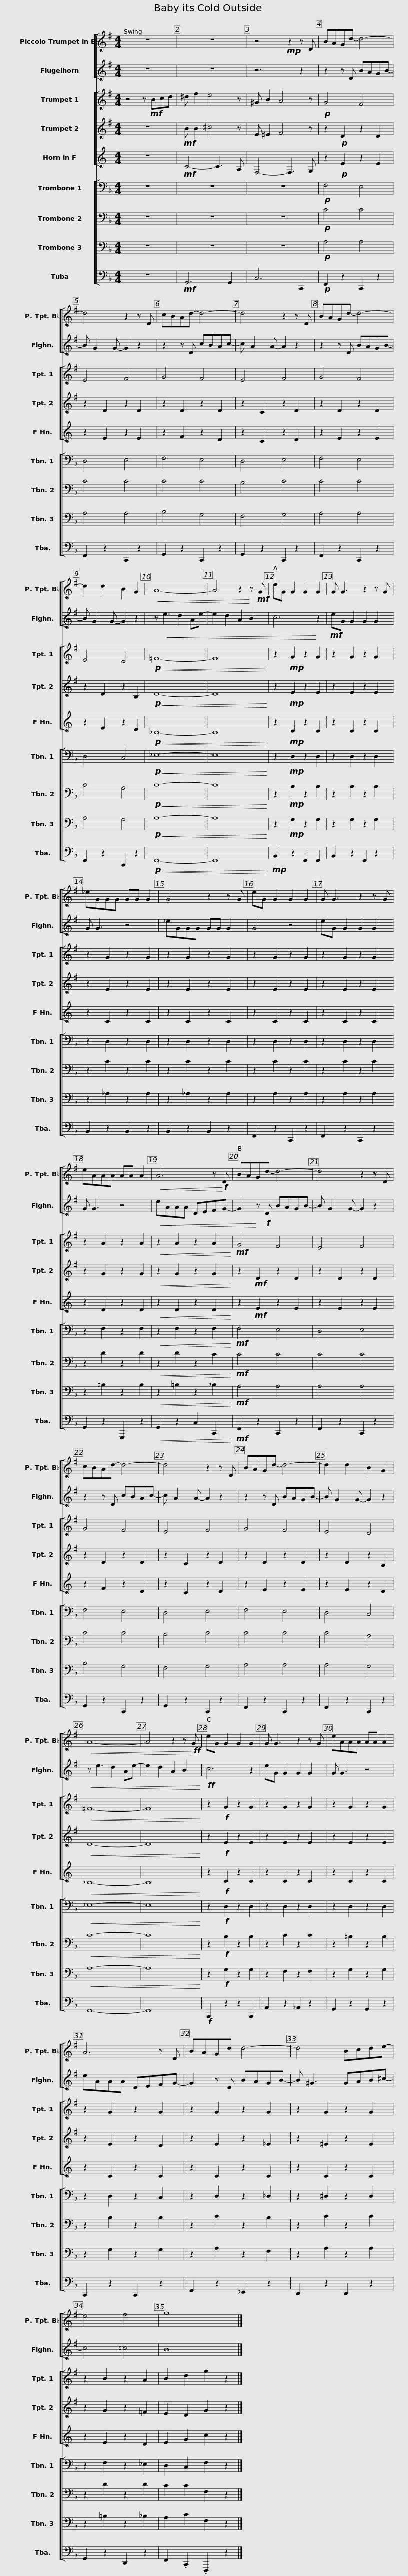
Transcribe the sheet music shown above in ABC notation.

X:1
%%score [ 1 2 ] [ 3 4 5 ] [ 6 7 8 9 ]
L:1/8
M:4/4
I:linebreak $
K:F
V:1 treble transpose=10
V:2 treble transpose=-2
V:3 treble transpose=-2
V:4 treble transpose=-2
V:5 treble transpose=-7
V:6 bass
V:7 bass
V:8 bass
V:9 bass
V:1
[K:G] z8 | z8 | z4!mp! z2 z D | BAGd- d4- | d4 z2 z D | %5
 cBAd- d4- | d4 z2 z D | BAGd- d4- | d2 d2 B2 G2 |$!<(! A8- | %10
 A4 z2!<)! z!mf! G | eG G2 G2 G2 | G G3 z2 z G | _eGGG GG G2 | G4 z2 z G | %15
 eG G2 G2 G2 | G G3 z2 z G | eAAA AA A2 |!<(! A6 z!<)!!f! D | BAGd- d4- |$ %20
 d4 z2 z D | cBAd- d4- | d4 z2 z D | BAGd- d4- | d2 d2 B2 G2 | %25
!<(! A8- | A4 z2 z!<)!!ff! G | eG G2 G2 G2 | G G3 z2 z G | eAAA AA A2 |$ %30
 A6 z D | BAGd d4- | d4 Bcde- | e4 f4 | g8 |] %35
V:2
[K:G] z8 | z8 | z6 z2 | z2 z D BAGB- | B G2 G- G2 z2 | %5
 z2 z D cBAc- | c A2 A- A2 z2 | z2 z D BAGB- | B G2 G- G2 z2 |$ z!<(! e3 d2 Ae- | %10
 e2 d2 A2 B2 | c6!<)! z2 |!mf! eG G2 G2 G2 | G G3 z4 | _eGGG GG G2 | %15
 G4 z4 | eG G2 G2 G2 | G G3 z4 |!<(! eAAA DEFG- | G2!<)! z!f! D BAGB- |$ %20
 B G2 G- G2 z2 | z2 z D cBAc- | c A2 A- A2 z2 | z2 z D BAGB- | B G2 G- G2 z2 | %25
!<(! z e3 d2 Ae- | e2 d2 A2 B2!<)! |!ff! c6 z2 | eG G2 G2 G2 | G G3 z4 |$ %30
 eAAA DEFG- | G2 z D BAGB- | B ^G3 GAB^c- | c4 =c4 | B8 |] %35
V:3
[K:G] z4 z!mf! Bcd | ^d f2 e4 z | ^G B2 A4 z |!p! G4 F4 | E4 F4 | %5
 G4 F4 | E4 F4 | G4 F4 | E4 D4 |$!p!!<(! =F8- | %10
 F8!<)! | z2!mp! G2 z2 G2 | z2 G2 z2 G2 | z2 G2 z2 G2 | z2 G2 z2 G2 | %15
 z2 G2 z2 G2 | z2 G2 z2 G2 | z2 A2 z2 A2 |!<(! z2 A2 z2 A2!<)! |!mf! G4 F4 |$ %20
 E4 F4 | G4 F4 | E4 F4 | G4 F4 | E4 D4 | %25
!<(! =F8- | F8!<)! | z2!f! G2 z2 G2 | z2 G2 z2 G2 | z2 G2 z2 G2 |$ %30
 z2 G2 z2 G2 | z2 G2 z2 G2 | z2 G2 z2 G2 | z2 B2 z2 A2 | B2 d2 g2 z2 |] %35
V:4
[K:G] z8 |!mf! B B2 ^c4 z | E ^E2 F4 z | z2!p! D2 z2 D2 | z2 D2 z2 D2 | %5
 z2 D2 z2 D2 | z2 C2 z2 D2 | z2 D2 z2 D2 | z2 D2 z2 B,2 |$!p!!<(! D8- | %10
 D8!<)! | z2!mp! E2 z2 E2 | z2 E2 z2 E2 | z2 E2 z2 E2 | z2 E2 z2 E2 | %15
 z2 E2 z2 E2 | z2 E2 z2 E2 | z2 G2 z2 G2 |!<(! z2 G2 z2 G2!<)! | z2!mf! D2 z2 D2 |$ %20
 z2 D2 z2 D2 | z2 D2 z2 D2 | z2 C2 z2 D2 | z2 D2 z2 D2 | z2 D2 z2 B,2 | %25
!<(! D8- | D8!<)! | z2!f! E2 z2 E2 | z2 E2 z2 E2 | z2 E2 z2 E2 |$ %30
 z2 E2 z2 D2 | z2 E2 z2 _E2 | z2 ^E2 z2 E2 | z2 G2 z2 =F2 | E2 D2 G2 z2 |] %35
V:5
[K:C] z8 |!mf! C4- C3 A, | F,4- F,3 G, | z2!p! E2 z2 E2 | z2 E2 z2 E2 | %5
 z2 F2 z2 D2 | z2 C2 z2 D2 | z2 E2 z2 E2 | z2 E2 z2 D2 |$!p!!<(! _B,8- | %10
 B,8!<)! | z2!mp! C2 z2 C2 | z2 C2 z2 C2 | z2 C2 z2 C2 | z2 C2 z2 C2 | %15
 z2 C2 z2 C2 | z2 C2 z2 C2 | z2 D2 z2 D2 |!<(! z2 D2 z2 D2!<)! | z2!mf! E2 z2 E2 |$ %20
 z2 E2 z2 E2 | z2 F2 z2 D2 | z2 C2 z2 D2 | z2 E2 z2 E2 | z2 E2 z2 D2 | %25
!<(! _B,8- | B,8!<)! | z2!f! C2 z2 C2 | z2 C2 z2 C2 | z2 C2 z2 C2 |$ %30
 z2 C2 z2 C2 | z2 C2 z2 C2 | z2 C2 z2 C2 | z2 E2 z2 D2 | E2 G2 c2 z2 |] %35
V:6
 z8 | z8 | z8 |!p! F,4 E,4 | D,4 E,4 | %5
 F,4 E,4 | D,4 E,4 | F,4 E,4 | D,4 C,4 |$!p!!<(! _E,8- | %10
 E,8!<)! | z2!mp! D,2 z2 D,2 | z2 D,2 z2 D,2 | z2 D,2 z2 D,2 | z2 D,2 z2 D,2 | %15
 z2 D,2 z2 D,2 | z2 D,2 z2 D,2 | z2 F,2 z2 F,2 |!<(! z2 F,2 z2 F,2!<)! |!mf! F,4 E,4 |$ %20
 D,4 E,4 | F,4 E,4 | D,4 E,4 | F,4 E,4 | D,4 C,4 | %25
!<(! _E,8- | E,8!<)! | z2!f! D,2 z2 D,2 | z2 D,2 z2 D,2 | z2 D,2 z2 D,2 |$ %30
 z2 D,2 z2 C,2 | z2 D,2 z2 _D,2 | z2 ^D,2 z2 D,2 | z2 F,2 z2 _E,2 | D,2 C,2 F,2 z2 |] %35
V:7
 z8 | z8 | z8 |!p! C4 C4 | C4 C4 | %5
 C4 C4 | B,4 C4 | C4 C4 | C4 A,4 |$!p!!<(! C8- | %10
 C8!<)! | z2!mp! B,2 z2 B,2 | z2 B,2 z2 B,2 | z2 C2 z2 C2 | z2 C2 z2 C2 | %15
 z2 C2 z2 C2 | z2 C2 z2 C2 | z2 D2 z2 D2 |!<(! z2 D2 z2 C2!<)! |!mf! C4 C4 |$ %20
 C4 C4 | C4 C4 | B,4 C4 | C4 C4 | C4 A,4 | %25
!<(! C8- | C8!<)! | z2!f! B,2 z2 B,2 | z2 C2 z2 C2 | z2 =B,2 z2 B,2 |$ %30
 z2 B,2 z2 B,2 | z2 C2 z2 B,2 | z2 C2 z2 C2 | z2 D2 z2 D2 | C2 C2 F,2 z2 |] %35
V:8
 z8 | z8 | z8 |!p! A,4 A,4 | A,4 A,4 | %5
 B,4 G,4 | F,4 G,4 | A,4 A,4 | A,4 G,4 |$!p!!<(! A,8- | %10
 A,8!<)! | z2!mp! G,2 z2 G,2 | z2 G,2 z2 G,2 | z2 _A,2 z2 A,2 | z2 _A,2 z2 A,2 | %15
 z2 A,2 z2 A,2 | z2 A,2 z2 A,2 | z2 =B,2 z2 B,2 |!<(! z2 =B,2 z2 _B,2!<)! |!mf! A,4 A,4 |$ %20
 A,4 A,4 | B,4 G,4 | F,4 G,4 | A,4 A,4 | A,4 G,4 | %25
!<(! A,8- | A,8!<)! | z2!f! G,2 z2 G,2 | z2 F,2 z2 F,2 | z2 G,2 z2 G,2 |$ %30
 z2 G,2 z2 G,2 | z2 A,2 z2 F,2 | z2 A,2 z2 A,2 | z2 =B,2 z2 _B,2 | A,2 C2 F,2 z2 |] %35
V:9
 z8 |!mf! G,,6 G,,2 | C,6 C,,2 |!p! F,,2 z2 C,,2 z2 | F,,2 z2 C,,2 z2 | %5
 G,,2 z2 C,,2 z2 | G,,2 z2 C,,2 z2 | F,,2 z2 C,,2 z2 | F,,2 z2 C,,2 z2 |$!p!!<(! F,,8- | %10
 F,,8!<)! |!mp! B,,2 z2 F,,2 F,,2 | B,,2 z2 F,,2 z2 | B,,2 z2 B,,2 z2 | B,,2 z2 B,,2 z2 | %15
 F,,2 z2 C,,2 z2 | F,,2 z2 C,,2 z2 | G,,2 z2 G,,,2 z2 |!<(! G,,2 z2 C,2 C,,2!<)! |!mf! F,,2 z2 C,,2 z2 |$ %20
 F,,2 z2 C,,2 z2 | G,,2 z2 C,,2 z2 | G,,2 z2 C,,2 z2 | F,,2 z2 C,,2 z2 | F,,2 z2 C,,2 z2 | %25
 F,,8- | F,,8 |!f! B,,,2 z2 z2 B,,,2 | A,,2 z2 _A,,2 z2 | G,,2 z2 G,,2 z2 |$ %30
 C,,2 z2 C,,2 z2 | F,,2 z2 _E,,2 z2 | D,,2 z2 D,,2 z2 | G,,2 z2 D,,2 z2 | F,,2 .C,,2 .F,,,2 z2 |] %35
